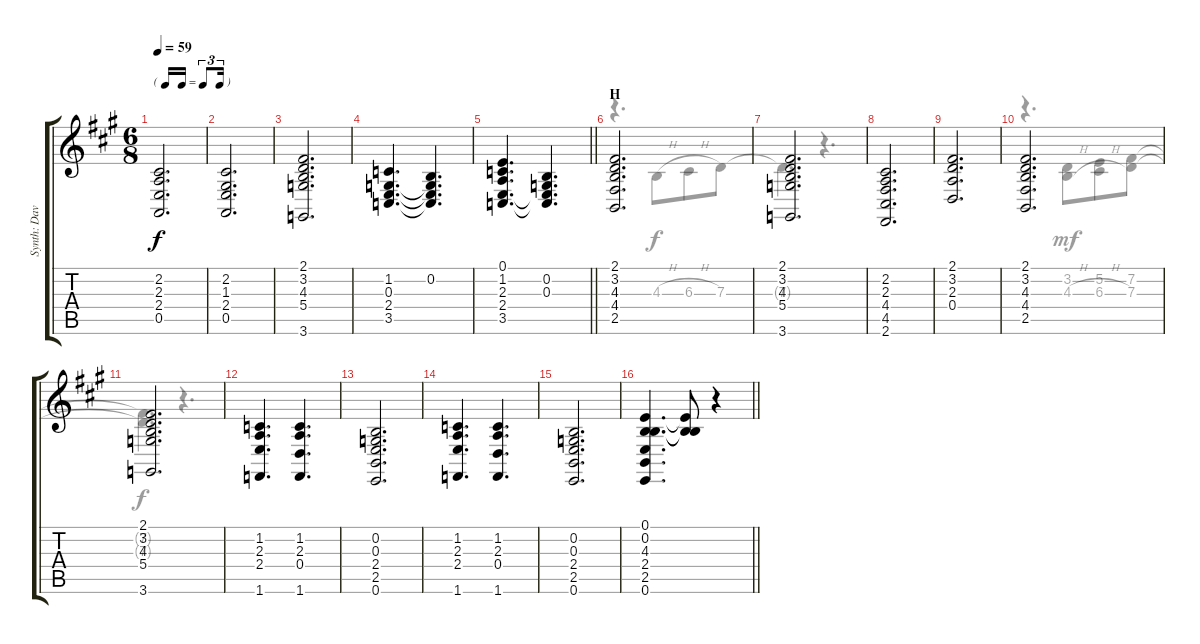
\track ("Synth: David Gilmour" "Synth: Dav") {instrument synthstrings1}
\staff {score tabs}
\tuning (E4 B3 G3 D3 A2 E2) {hide}
\voice
\ts (6 8)
\tf triplet16th
\tempo 59
\clef g2
\ks a
(2.2 2.3 2.4 0.5).2{d dy f} |
(2.2 1.3 2.4 0.5).2{d} |
(2.1 3.2 4.3 5.4 3.6).2{d} |
(1.2 0.3 2.4 3.5).4{d} (0.2 0.3{t} 2.4{t} 3.5{t}).4{d} |
\barLineRight lightlight
(0.1 1.2 2.3 2.4 3.5).4{d} (0.2 0.3 2.4{t} 3.5{t}).4{d} |
\section ("" "H")
(2.1 3.2 4.3 4.4 2.5).2{d} |
(2.1 3.2 4.3 5.4 3.6).2{d} |
(2.2 2.3 4.4 4.5 2.6).2{d} |
(2.1 3.2 2.3 0.4).2{d} |
(2.1 3.2 4.3 4.4 2.5).2{d} |
(2.1 3.2 4.3 5.4 3.6).2{d} |
(1.2 2.3 2.4 1.6).4{d} (1.2 2.3 0.4 1.6).4{d} |
(0.2 0.3 2.4 2.5 0.6).2{d} |
(1.2 2.3 2.4 1.6).4{d} (1.2 2.3 0.4 1.6).4{d} |
(0.2 0.3 2.4 2.5 0.6).2{d} |
\barLineRight lightlight
(0.1 0.2 4.3 2.4 2.5 0.6).4{d} (0.1{t} 0.2{t} 4.3{t}).8 r.4
\voice
\clef g2
\ottava regular
\simile none
\ks a
|
|
|
|
\barLineRight lightlight
|
r.4{d} 4.3{h}.8 6.3{h}.8 7.3.8 |
7.3{t}.4{d dy f} r.4{d} |
|
|
r.4{d} (3.2 4.3{h}).8{dy mf} (5.2 6.3{h}).8 (7.2 7.3).8 |
(7.2{t} 7.3{t}).4{d dy f} r.4{d} |
|
|
|
|
\barLineRight lightlight
